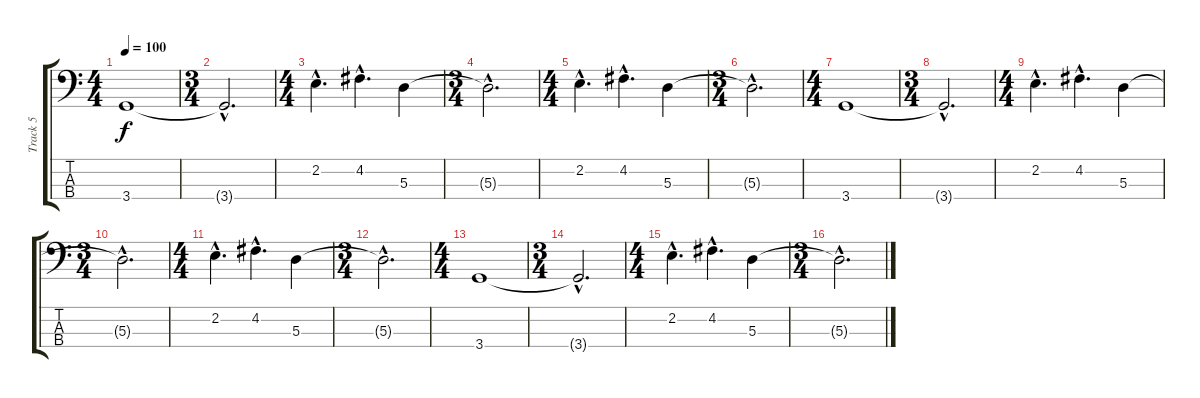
\track ("Track 5" "Track 5") {instrument contrabass}
\staff {score tabs}
\tuning (G2 D2 A1 E1) {hide}
\ts (4 4)
\tempo 100
\clef f4
\ks c
3.4.1{dy f} |
\ts (3 4)
3.4{hac t}.2{d} |
\ts (4 4)
2.2{hac}.4{d} 4.2{hac}.4{d} 5.3.4 |
\ts (3 4)
5.3{hac t}.2{d} |
\ts (4 4)
2.2{hac}.4{d} 4.2{hac}.4{d} 5.3.4 |
\ts (3 4)
5.3{hac t}.2{d} |
\ts (4 4)
3.4.1 |
\ts (3 4)
3.4{hac t}.2{d} |
\ts (4 4)
2.2{hac}.4{d} 4.2{hac}.4{d} 5.3.4 |
\ts (3 4)
5.3{hac t}.2{d} |
\ts (4 4)
2.2{hac}.4{d} 4.2{hac}.4{d} 5.3.4 |
\ts (3 4)
5.3{hac t}.2{d} |
\ts (4 4)
3.4.1 |
\ts (3 4)
3.4{hac t}.2{d} |
\ts (4 4)
2.2{hac}.4{d} 4.2{hac}.4{d} 5.3.4 |
\ts (3 4)
5.3{hac t}.2{d}
